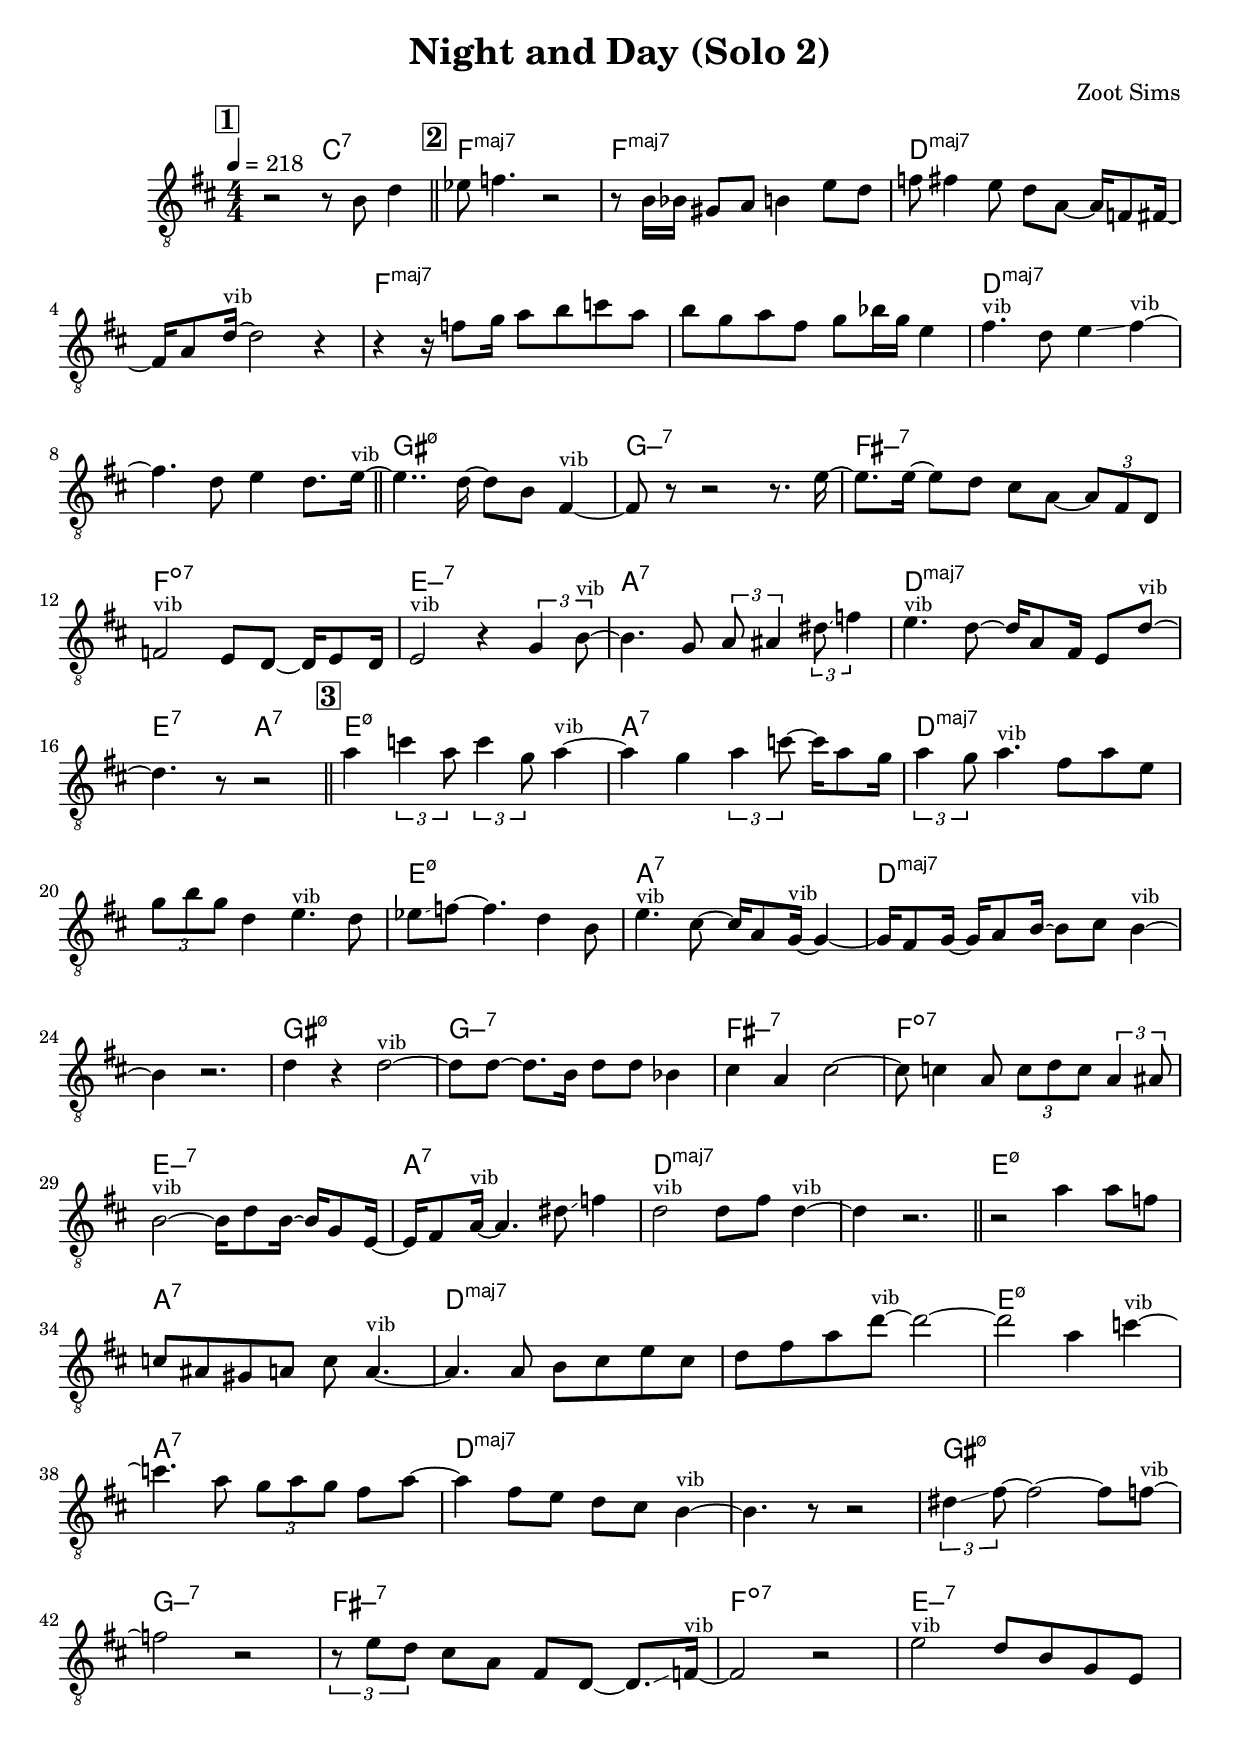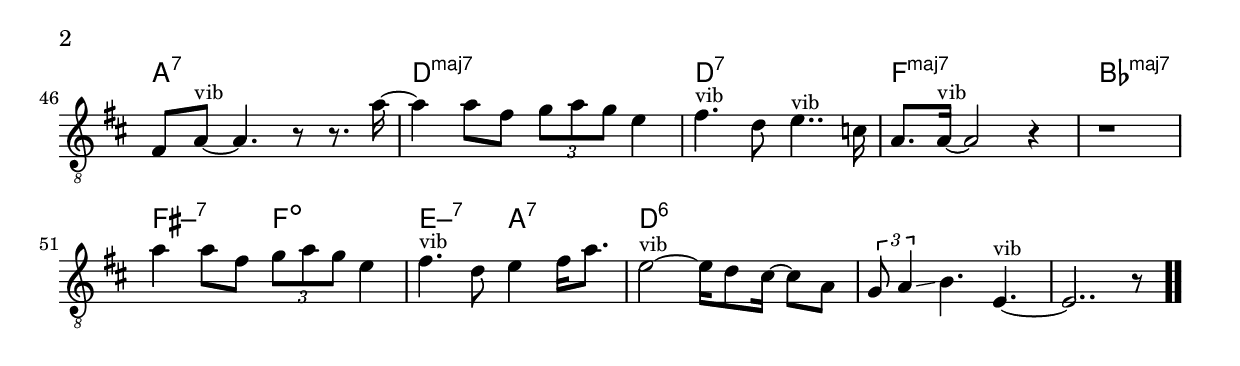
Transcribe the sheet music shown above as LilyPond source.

\version "2.13.2"

#(ly:set-option 'point-and-click #f)

\header {
  title = "Night and Day (Solo 2)"
  composer = "Zoot Sims"
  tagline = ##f
}
global =
{
    \override Staff.TimeSignature #'style = #'()
    \time 4/4
    \clef "treble_8"
    \key d \major
    \override Rest #'direction = #'0
    \override MultiMeasureRest #'staff-position = #0
}
\score
{
<<
    \transpose c' c'

    \new ChordNames { \chords {
      \set majorSevenSymbol = \markup { "maj7" }
      \set minorChordModifier = \markup { \char ##x2013 }
      | s2 c2:7 
      | f1:maj | f1:maj | d1:maj | s1 | f1:maj | s1 | d1:maj | s1 
      | gis1:min5-7 | g1:min7 | fis1:min7 | f1:dim7 | e1:min7 | a1:7 | d1:maj | e2:7 a2:7 
      | e1:min5-7 | a1:7 | d1:maj | s1 | e1:min5-7 | a1:7 | d1:maj | s1 
      | gis1:min5-7 | g1:min7 | fis1:min7 | f1:dim7 | e1:min7 | a1:7 | d1:maj | s1 
      | e1:min5-7 | a1:7 | d1:maj | s1 | e1:min5-7 | a1:7 | d1:maj | s1 
      | gis1:min5-7 | g1:min7 | fis1:min7 | f1:dim7 | e1:min7 | a1:7 | d1:maj | d1:7 
      | f1:maj | bes1:maj | fis2:min7 f2:dim | e2:min7 a2:7 | d1:6|
      }
      }

    \new Staff
    <<
    \transpose c' c'

    {
      \global
  		%\override Score.MetronomeMark #'transparent = ##t
  		%\override Score.MetronomeMark #'stencil = ##f
  		
  		\override HorizontalBracket #'direction = #UP
  		\override HorizontalBracket #'bracket-flare = #'(0 . 0)
  		
  		\override TextSpanner #'dash-fraction = #1.0
  		\override TextSpanner #'bound-details #'left #'text = \markup{ \concat{\draw-line #'(0 . -1.0) \draw-line #'(1.0 . 0) }}
  		\override TextSpanner #'bound-details #'right #'text = \markup{ \concat{ \draw-line #'(1.0 . 0) \draw-line #'(0 . -1.0) }}
          \set Score.markFormatter = #format-mark-box-numbers


      \tempo 4 = 218
      \set Score.currentBarNumber = #0
     
      \bar "||" \mark \default r2 r8 b8 d'4 
      \bar "||" \mark \default es'8 f'4. r2 
      | r8 b16 bes16 gis8 a8 b4 e'8 d'8 
      | f'8\glissando  fis'4 e'8 d'8 a8~ a16 f8 fis16~ 
      | fis16 a8 d'16~^\markup{\left-align \small vib} d'2 r4 
      | r4 r16 f'8 g'16 a'8 b'8 c''8 a'8 
      | b'8 g'8 a'8 fis'8 g'8 bes'16 g'16 e'4 
      | fis'4.^\markup{\left-align \small vib} d'8 e'4\glissando  fis'4~^\markup{\left-align \small vib} 
      | fis'4. d'8 e'4 d'8. e'16~^\markup{\left-align \small vib} 
      \bar "||" e'4.. d'16~ d'8 b8 fis4~^\markup{\left-align \small vib} 
      | fis8 r8 r2 r8. e'16~ 
      | e'8. e'16~ e'8 d'8 cis'8 a8~ \tuplet 3/2 {a8 fis8 d8} 
      | f2^\markup{\left-align \small vib} e8 d8~ d16 e8 d16 
      | e2^\markup{\left-align \small vib} r4 \tuplet 3/2 {g4 b8~^\markup{\left-align \small vib}} 
      | b4. g8 \tuplet 3/2 {a8 ais4} \tuplet 3/2 {dis'8\glissando  f'4} 
      | e'4.^\markup{\left-align \small vib} d'8~ d'16 a8 fis16 e8 d'8~^\markup{\left-align \small vib} 
      | d'4. r8 r2 
      \bar "||" \mark \default a'4 \tuplet 3/2 {c''4 a'8} \tuplet 3/2 {c''4 g'8} a'4~^\markup{\left-align \small vib} 
      | a'4 g'4 \tuplet 3/2 {a'4 c''8~} c''16 a'8 g'16 
      | \tuplet 3/2 {a'4 g'8} a'4.^\markup{\left-align \small vib} fis'8 a'8 e'8 
      | \tuplet 3/2 {g'8 b'8 g'8} d'4 e'4.^\markup{\left-align \small vib} d'8 
      | es'8\glissando  f'8~ f'4. d'4 b8 
      | e'4.^\markup{\left-align \small vib} cis'8~ cis'16 a8 g16~^\markup{\left-align \small vib} g4~ 
      | g16 fis8 g16~ g16 a8 b16~ b8 cis'8 b4~^\markup{\left-align \small vib} 
      | b4 r2. 
      | d'4 r4 d'2~^\markup{\left-align \small vib} 
      | d'8 d'8~ d'8. b16 d'8 d'8 bes4 
      | cis'4 a4 cis'2~ 
      | cis'8 c'4 a8 \tuplet 3/2 {c'8 d'8 c'8} \tuplet 3/2 {a4 ais8} 
      | b2~^\markup{\left-align \small vib} b16 d'8 b16~ b16 g8 e16~ 
      | e16 fis8 a16~^\markup{\left-align \small vib} a4. dis'8\glissando  f'4 
      | d'2^\markup{\left-align \small vib} d'8 fis'8 d'4~^\markup{\left-align \small vib} 
      | d'4 r2. 
      \bar "||" r2 a'4 a'8 f'8 
      | c'8 ais8 gis8 a8 c'8 a4.~^\markup{\left-align \small vib} 
      | a4. a8 b8 cis'8 e'8 cis'8 
      | d'8 fis'8 a'8 d''8~^\markup{\left-align \small vib} d''2~ 
      | d''2 a'4 c''4~^\markup{\left-align \small vib} 
      | c''4. a'8 \tuplet 3/2 {g'8 a'8 g'8} fis'8 a'8~ 
      | a'4 fis'8 e'8 d'8 cis'8 b4~^\markup{\left-align \small vib} 
      | b4. r8 r2 
      | \tuplet 3/2 {dis'4\glissando  fis'8~} fis'2~ fis'8 f'8~^\markup{\left-align \small vib} 
      | f'2 r2 
      | \tuplet 3/2 {r8 e'8 d'8} cis'8 a8 fis8 d8~ d8.\glissando  f16~^\markup{\left-align \small vib} 
      | f2 r2 
      | e'2^\markup{\left-align \small vib} d'8 b8 g8 e8 
      | fis8 a8~^\markup{\left-align \small vib} a4. r8 r8. a'16~ 
      | a'4 a'8 fis'8 \tuplet 3/2 {g'8 a'8 g'8} e'4 
      | fis'4.^\markup{\left-align \small vib} d'8 e'4..^\markup{\left-align \small vib} c'16 
      | a8. a16~^\markup{\left-align \small vib} a2 r4 
      | r1 
      | a'4 a'8 fis'8 \tuplet 3/2 {g'8 a'8 g'8} e'4 
      | fis'4.^\markup{\left-align \small vib} d'8 e'4 fis'16 a'8. 
      | e'2~^\markup{\left-align \small vib} e'16 d'8 cis'16~ cis'8 a8 
      | \tuplet 3/2 {g8 a4\glissando } b4. e4.~^\markup{\left-align \small vib} 
      | e2.. r8\bar  ".."
    }
    >>
>>    
}
